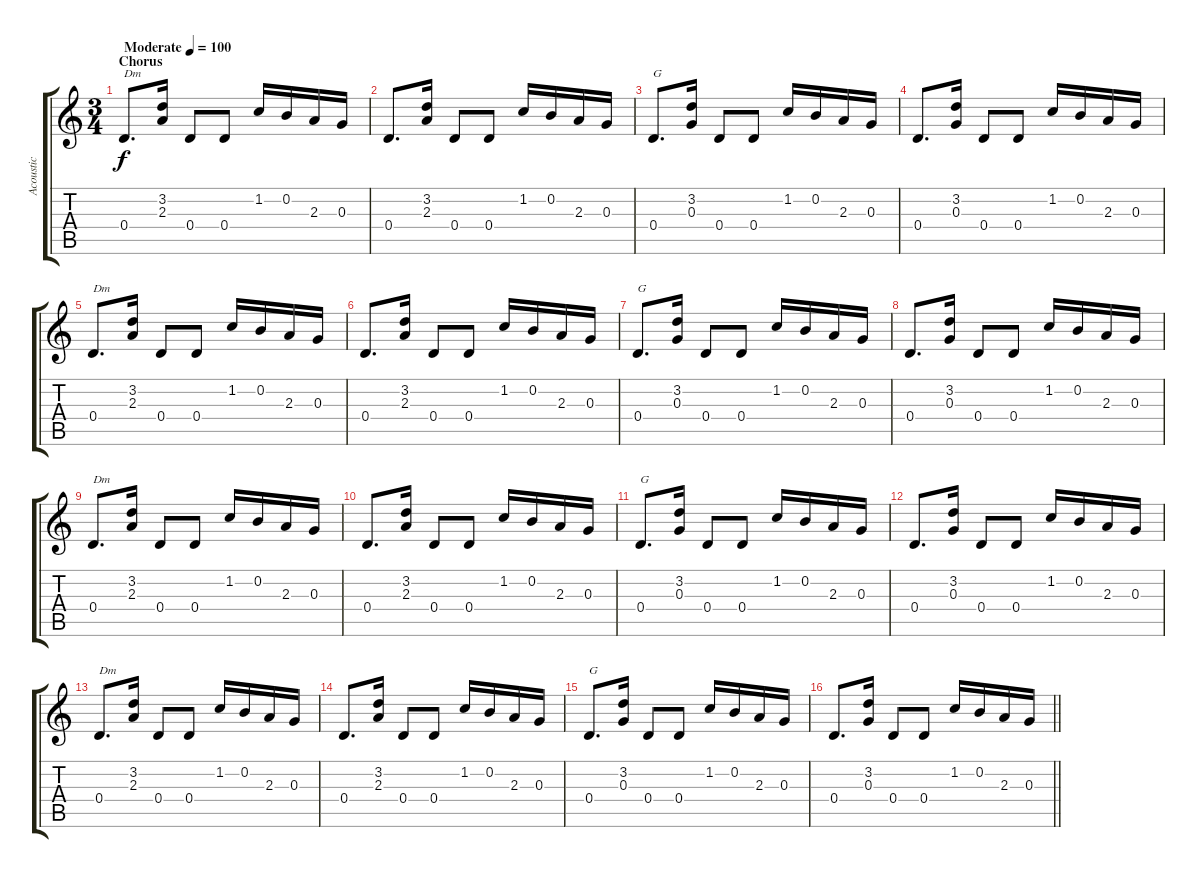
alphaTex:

\track ("Acoustic" "Acoustic") {instrument acousticguitarsteel}
\staff {score tabs}
\tuning (E4 B3 G3 D3 A2 E2) {hide}
\ts (3 4)
\section ("" "Chorus")
\tempo (100 "Moderate")
\clef g2
\ks c
0.4.8{d txt "Dm" dy f instrument acousticguitarsteel} (3.2 2.3).16 0.4.8 0.4.8 1.2.16 0.2.16 2.3.16 0.3.16 |
0.4.8{d} (3.2 2.3).16 0.4.8 0.4.8 1.2.16 0.2.16 2.3.16 0.3.16 |
0.4.8{d txt "G"} (3.2 0.3).16 0.4.8 0.4.8 1.2.16 0.2.16 2.3.16 0.3.16 |
0.4.8{d} (3.2 0.3).16 0.4.8 0.4.8 1.2.16 0.2.16 2.3.16 0.3.16 |
0.4.8{d txt "Dm"} (3.2 2.3).16 0.4.8 0.4.8 1.2.16 0.2.16 2.3.16 0.3.16 |
0.4.8{d} (3.2 2.3).16 0.4.8 0.4.8 1.2.16 0.2.16 2.3.16 0.3.16 |
0.4.8{d txt "G"} (3.2 0.3).16 0.4.8 0.4.8 1.2.16 0.2.16 2.3.16 0.3.16 |
0.4.8{d} (3.2 0.3).16 0.4.8 0.4.8 1.2.16 0.2.16 2.3.16 0.3.16 |
0.4.8{d txt "Dm"} (3.2 2.3).16 0.4.8 0.4.8 1.2.16 0.2.16 2.3.16 0.3.16 |
0.4.8{d} (3.2 2.3).16 0.4.8 0.4.8 1.2.16 0.2.16 2.3.16 0.3.16 |
0.4.8{d txt "G"} (3.2 0.3).16 0.4.8 0.4.8 1.2.16 0.2.16 2.3.16 0.3.16 |
0.4.8{d} (3.2 0.3).16 0.4.8 0.4.8 1.2.16 0.2.16 2.3.16 0.3.16 |
0.4.8{d txt "Dm"} (3.2 2.3).16 0.4.8 0.4.8 1.2.16 0.2.16 2.3.16 0.3.16 |
0.4.8{d} (3.2 2.3).16 0.4.8 0.4.8 1.2.16 0.2.16 2.3.16 0.3.16 |
0.4.8{d txt "G"} (3.2 0.3).16 0.4.8 0.4.8 1.2.16 0.2.16 2.3.16 0.3.16 |
\barLineRight lightlight
0.4.8{d} (3.2 0.3).16 0.4.8 0.4.8 1.2.16 0.2.16 2.3.16 0.3.16
